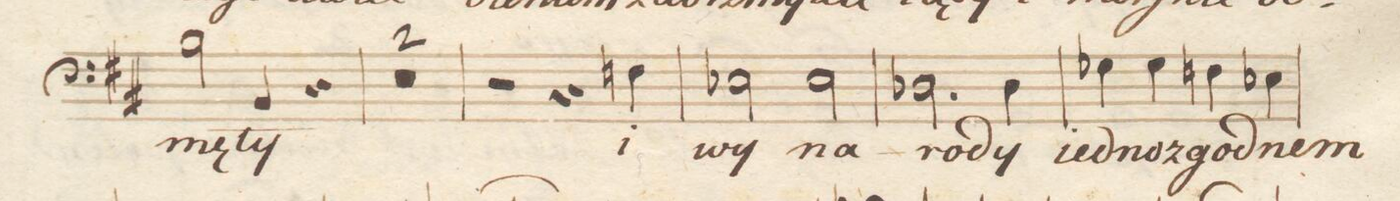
**kern	**text	**dynam
*I"Basso.	*	*
*clefF4	*	*
*k[f#c#]	*	*
*met(c|)	*	*
*M2/2	*	*
2B\	-mę-	.
4BB/	-ty	.
4r	.	.
=27	=27	=27
0r	.	.
=28	=28	=28
=29	=29	=29
2r	.	.
4r	.	.
4Fn\	o	.
=30	=30	=30
2E-X\	wy	.
2E-\	na-	.
=31	=31	=31
2.D-X\	-ro-	.
4D-\	-dy	.
=32	=32	=32
4G-X\	ied-	.
4G-\	-no-	.
4Fn\	-zgo-	.
4E-X\	-dnem	.
=33	=33	=33
*-	*-	*-
